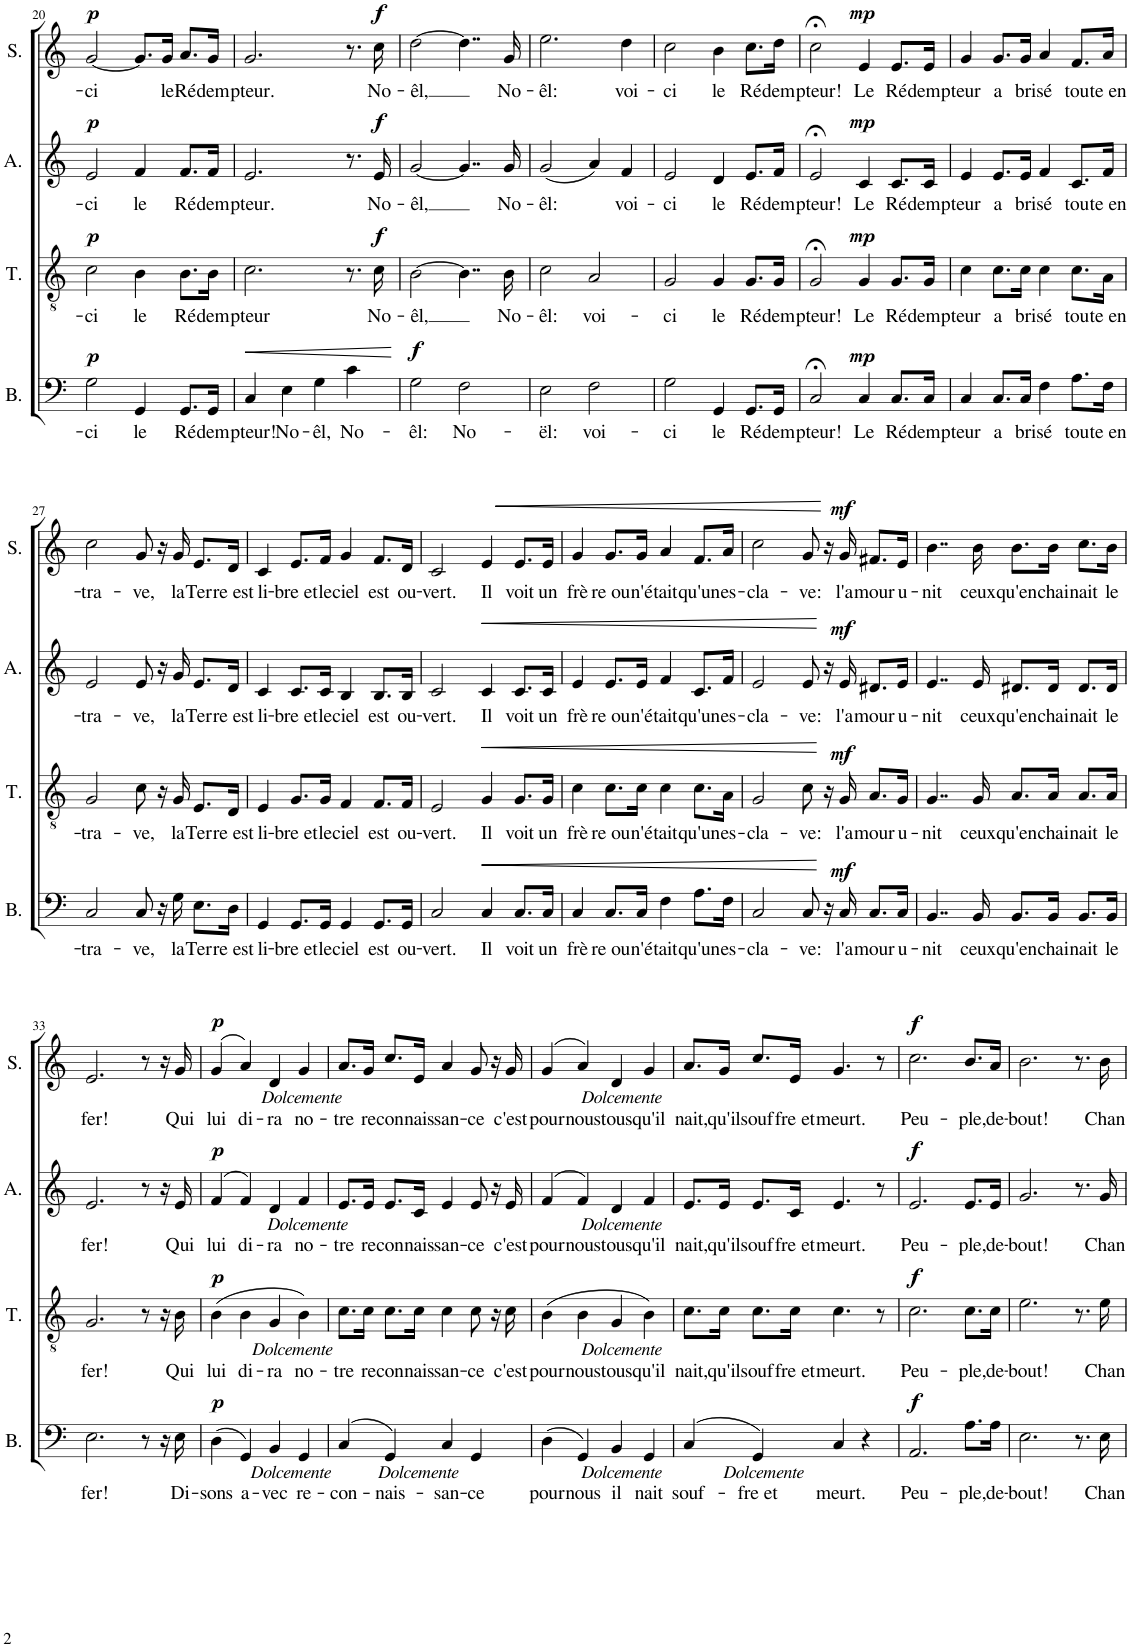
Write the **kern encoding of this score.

**kern	**text	**dynam	**kern	**text	**dynam	**kern	**text	**dynam	**kern	**text	**dynam
*part4	*part4	*part4	*part3	*part3	*part3	*part2	*part2	*part2	*part1	*part1	*part1
*staff4	*staff4	*staff4	*staff3	*staff3	*staff3	*staff2	*staff2	*staff2	*staff1	*staff1	*staff1
*I"Bass	*	*	*I"Tenor	*	*	*I"Alto	*	*	*I"Soprano	*	*
*I'B.	*	*	*I'T.	*	*	*I'A.	*	*	*I'S.	*	*
!!LO:PB:g=z
*clefF4	*	*	*clefGv2	*	*	*clefG2	*	*	*clefG2	*	*
*k[]	*	*	*k[]	*	*	*k[]	*	*	*k[]	*	*
*M4/4	*	*	*M4/4	*	*	*M4/4	*	*	*M4/4	*	*
=20	=20	=20	=20	=20	=20	=20	=20	=20	=20	=20	=20
!	!LO:LY:b	!LO:DY:a	!	!LO:LY:b	!LO:DY:a	!	!LO:LY:b	!LO:DY:a	!	!LO:LY:b	!LO:DY:a
2G\	-ci	p	2c\	-ci	p	2e/	-ci	p	[2g/	-ci	p
!	!LO:LY:b	!	!	!LO:LY:b	!	!	!LO:LY:b	!	!	!	!
4GG/	le	.	4B\	le	.	4f/	le	.	8.g/L]	.	.
!	!	!	!	!	!	!	!	!	!	!LO:LY:b	!
.	.	.	.	.	.	.	.	.	16g/Jk	le	.
!	!LO:LY:b	!	!	!LO:LY:b	!	!	!LO:LY:b	!	!	!LO:LY:b	!
8.GG/L	Ré-	.	8.B\L	Ré-	.	8.f/L	Ré-	.	8.a/L	Ré-	.
!	!LO:LY:b	!	!	!LO:LY:b	!	!	!LO:LY:b	!	!	!LO:LY:b	!
16GG/Jk	-dem-	.	16B\Jk	-dem-	.	16f/Jk	-dem-	.	16g/Jk	-dem-	.
=21	=21	=21	=21	=21	=21	=21	=21	=21	=21	=21	=21
!	!LO:LY:b	!LO:HP:b	!	!LO:LY:b	!	!	!LO:LY:b	!	!	!LO:LY:b	!
4C/	-pteur!	<	2.c\	-pteur	.	2.e/	-pteur.	.	2.g/	-pteur.	.
!	!LO:LY:b	!	!	!	!	!	!	!	!	!	!
4E\	No-	.	.	.	.	.	.	.	.	.	.
!	!LO:LY:b	!	!	!	!	!	!	!	!	!	!
4G\	-êl,	.	.	.	.	.	.	.	.	.	.
!	!LO:LY:b	!	!	!	!	!	!	!	!	!	!
4c\	No-	.	8.r	.	.	8.r	.	.	8.r	.	.
!	!	!	!	!LO:LY:b	!LO:DY:a	!	!LO:LY:b	!LO:DY:a	!	!LO:LY:b	!LO:DY:a
.	.	.	16c\	No-	f	16e/	No-	f	16cc\	No-	f
.	.	[	.	.	.	.	.	.	.	.	.
=22	=22	=22	=22	=22	=22	=22	=22	=22	=22	=22	=22
!	!LO:LY:b	!LO:DY:a	!	!LO:LY:b	!	!	!LO:LY:b	!	!	!LO:LY:b	!
2G\	-êl:	f	[2B\	-êl,	.	[2g/	-êl,	.	[2dd\	-êl,	.
!	!LO:LY:b	!	!	!	!	!	!	!	!	!	!
2F\	No-	.	4..B\]	.	.	4..g/]	.	.	4..dd\]	.	.
!	!	!	!	!LO:LY:b	!	!	!LO:LY:b	!	!	!LO:LY:b	!
.	.	.	16B\	No-	.	16g/	No-	.	16g/	No-	.
=23	=23	=23	=23	=23	=23	=23	=23	=23	=23	=23	=23
!	!LO:LY:b	!	!	!LO:LY:b	!	!	!LO:LY:b	!	!	!LO:LY:b	!
2E\	-ël:	.	2c\	-êl:	.	(2g/	-êl:	.	2.ee\	-êl:	.
!	!LO:LY:b	!	!	!LO:LY:b	!	!	!	!	!	!	!
2F\	voi-	.	2A/	voi-	.	4a/)	.	.	.	.	.
!	!	!	!	!	!	!	!LO:LY:b	!	!	!LO:LY:b	!
.	.	.	.	.	.	4f/	voi-	.	4dd\	voi-	.
=24	=24	=24	=24	=24	=24	=24	=24	=24	=24	=24	=24
!	!LO:LY:b	!	!	!LO:LY:b	!	!	!LO:LY:b	!	!	!LO:LY:b	!
2G\	-ci	.	2G/	-ci	.	2e/	-ci	.	2cc\	-ci	.
!	!LO:LY:b	!	!	!LO:LY:b	!	!	!LO:LY:b	!	!	!LO:LY:b	!
4GG/	le	.	4G/	le	.	4d/	le	.	4b\	le	.
!	!LO:LY:b	!	!	!LO:LY:b	!	!	!LO:LY:b	!	!	!LO:LY:b	!
8.GG/L	Ré-	.	8.G/L	Ré-	.	8.e/L	Ré-	.	8.cc\L	Ré-	.
!	!LO:LY:b	!	!	!LO:LY:b	!	!	!LO:LY:b	!	!	!LO:LY:b	!
16GG/Jk	-dem-	.	16G/Jk	-dem-	.	16f/Jk	-dem-	.	16dd\Jk	-dem-	.
=25	=25	=25	=25	=25	=25	=25	=25	=25	=25	=25	=25
!	!LO:LY:b	!	!	!LO:LY:b	!	!	!LO:LY:b	!	!	!LO:LY:b	!
2C;</	-pteur!	.	2G;</	-pteur!	.	2e;</	-pteur!	.	2cc;<\	pteur!	.
!	!LO:LY:b	!LO:DY:a	!	!LO:LY:b	!LO:DY:a	!	!LO:LY:b	!LO:DY:a	!	!LO:LY:b	!LO:DY:a
4C/	Le	mp	4G/	Le	mp	4c/	Le	mp	4e/	Le	mp
!	!LO:LY:b	!	!	!LO:LY:b	!	!	!LO:LY:b	!	!	!LO:LY:b	!
8.C/L	Ré-	.	8.G/L	Ré-	.	8.c/L	Ré-	.	8.e/L	Ré-	.
!	!LO:LY:b	!	!	!LO:LY:b	!	!	!LO:LY:b	!	!	!LO:LY:b	!
16C/Jk	-demp-	.	16G/Jk	-demp-	.	16c/Jk	-demp-	.	16e/Jk	-demp-	.
=26	=26	=26	=26	=26	=26	=26	=26	=26	=26	=26	=26
!	!LO:LY:b	!	!	!LO:LY:b	!	!	!LO:LY:b	!	!	!LO:LY:b	!
4C/	-teur	.	4c\	-teur	.	4e/	-teur	.	4g/	-teur	.
!	!LO:LY:b	!	!	!LO:LY:b	!	!	!LO:LY:b	!	!	!LO:LY:b	!
8.C/L	a	.	8.c\L	a	.	8.e/L	a	.	8.g/L	a	.
!	!LO:LY:b	!	!	!LO:LY:b	!	!	!LO:LY:b	!	!	!LO:LY:b	!
16C/Jk	bri-	.	16c\Jk	bri-	.	16e/Jk	bri-	.	16g/Jk	bri-	.
!	!LO:LY:b	!	!	!LO:LY:b	!	!	!LO:LY:b	!	!	!LO:LY:b	!
4F\	-sé	.	4c\	-sé	.	4f/	-sé	.	4a/	-sé	.
!	!LO:LY:b	!	!	!LO:LY:b	!	!	!LO:LY:b	!	!	!LO:LY:b	!
8.A\L	tou-	.	8.c\L	tou-	.	8.c/L	tou-	.	8.f/L	tou-	.
!	!LO:LY:b	!	!	!LO:LY:b	!	!	!LO:LY:b	!	!	!LO:LY:b	!
16F\Jk	-te en-	.	16A\Jk	-te en-	.	16f/Jk	-te en-	.	16a/Jk	-te en-	.
!!LO:LB:g=z
=27	=27	=27	=27	=27	=27	=27	=27	=27	=27	=27	=27
!	!LO:LY:b	!	!	!LO:LY:b	!	!	!LO:LY:b	!	!	!LO:LY:b	!
2C/	-tra-	.	2G/	-tra-	.	2e/	-tra-	.	2cc\	-tra-	.
!	!LO:LY:b	!	!	!LO:LY:b	!	!	!LO:LY:b	!	!	!LO:LY:b	!
8C/	-ve,	.	8c\	-ve,	.	8e/	-ve,	.	8g/	-ve,	.
16r	.	.	16r	.	.	16r	.	.	16r	.	.
!	!LO:LY:b	!	!	!LO:LY:b	!	!	!LO:LY:b	!	!	!LO:LY:b	!
16G\	la	.	16G/	la	.	16g/	la	.	16g/	la	.
!	!LO:LY:b	!	!	!LO:LY:b	!	!	!LO:LY:b	!	!	!LO:LY:b	!
8.E\L	Ter-	.	8.E/L	Ter-	.	8.e/L	Ter-	.	8.e/L	Ter-	.
!	!LO:LY:b	!	!	!LO:LY:b	!	!	!LO:LY:b	!	!	!LO:LY:b	!
16D\Jk	-re est	.	16D/Jk	-re est	.	16d/Jk	-re est	.	16d/Jk	-re est	.
=28	=28	=28	=28	=28	=28	=28	=28	=28	=28	=28	=28
!	!LO:LY:b	!	!	!LO:LY:b	!	!	!LO:LY:b	!	!	!LO:LY:b	!
4GG/	li-	.	4E/	li-	.	4c/	li-	.	4c/	li-	.
!	!LO:LY:b	!	!	!LO:LY:b	!	!	!LO:LY:b	!	!	!LO:LY:b	!
8.GG/L	-bre et	.	8.G/L	-bre et	.	8.c/L	-bre et	.	8.e/L	-bre et	.
!	!LO:LY:b	!	!	!LO:LY:b	!	!	!LO:LY:b	!	!	!LO:LY:b	!
16GG/Jk	le	.	16G/Jk	le	.	16c/Jk	le	.	16f/Jk	le	.
!	!LO:LY:b	!	!	!LO:LY:b	!	!	!LO:LY:b	!	!	!LO:LY:b	!
4GG/	ciel	.	4F/	ciel	.	4B/	ciel	.	4g/	ciel	.
!	!LO:LY:b	!	!	!LO:LY:b	!	!	!LO:LY:b	!	!	!LO:LY:b	!
8.GG/L	est	.	8.F/L	est	.	8.B/L	est	.	8.f/L	est	.
!	!LO:LY:b	!	!	!LO:LY:b	!	!	!LO:LY:b	!	!	!LO:LY:b	!
16GG/Jk	ou-	.	16F/Jk	ou-	.	16B/Jk	ou-	.	16d/Jk	ou-	.
=29	=29	=29	=29	=29	=29	=29	=29	=29	=29	=29	=29
!	!LO:LY:b	!	!	!LO:LY:b	!	!	!LO:LY:b	!	!	!LO:LY:b	!
2C/	-vert.	.	2E/	-vert.	.	2c/	-vert.	.	2c/	-vert.	.
!	!LO:LY:b	!LO:HP:b	!	!LO:LY:b	!LO:HP:b	!	!LO:LY:b	!LO:HP:b	!	!LO:LY:b	!LO:HP:b
4C/	Il	<	4G/	Il	<	4c/	Il	<	4e/	Il	<
!	!LO:LY:b	!	!	!LO:LY:b	!	!	!LO:LY:b	!	!	!LO:LY:b	!
8.C/L	voit	.	8.G/L	voit	.	8.c/L	voit	.	8.e/L	voit	.
!	!LO:LY:b	!	!	!LO:LY:b	!	!	!LO:LY:b	!	!	!LO:LY:b	!
16C/Jk	un	.	16G/Jk	un	.	16c/Jk	un	.	16e/Jk	un	.
=30	=30	=30	=30	=30	=30	=30	=30	=30	=30	=30	=30
!	!LO:LY:b	!	!	!LO:LY:b	!	!	!LO:LY:b	!	!	!LO:LY:b	!
4C/	frè-	.	4c\	frè-	.	4e/	frè-	.	4g/	frè-	.
!	!LO:LY:b	!	!	!LO:LY:b	!	!	!LO:LY:b	!	!	!LO:LY:b	!
8.C/L	-re ou	.	8.c\L	-re ou	.	8.e/L	-re ou	.	8.g/L	-re ou	.
!	!LO:LY:b	!	!	!LO:LY:b	!	!	!LO:LY:b	!	!	!LO:LY:b	!
16C/Jk	n'é-	.	16c\Jk	n'é-	.	16e/Jk	n'é-	.	16g/Jk	n'é-	.
!	!LO:LY:b	!	!	!LO:LY:b	!	!	!LO:LY:b	!	!	!LO:LY:b	!
4F\	-tait	.	4c\	-tait	.	4f/	-tait	.	4a/	-tait	.
!	!LO:LY:b	!	!	!LO:LY:b	!	!	!LO:LY:b	!	!	!LO:LY:b	!
8.A\L	qu'un	.	8.c\L	qu'un	.	8.c/L	qu'un	.	8.f/L	qu'un	.
!	!LO:LY:b	!	!	!LO:LY:b	!	!	!LO:LY:b	!	!	!LO:LY:b	!
16F\Jk	es-	.	16A\Jk	es-	.	16f/Jk	es-	.	16a/Jk	es-	.
=31	=31	=31	=31	=31	=31	=31	=31	=31	=31	=31	=31
!	!LO:LY:b	!	!	!LO:LY:b	!	!	!LO:LY:b	!	!	!LO:LY:b	!
2C/	-cla-	.	2G/	-cla-	.	2e/	-cla-	.	2cc\	-cla-	.
!	!LO:LY:b	!	!	!LO:LY:b	!	!	!LO:LY:b	!	!	!LO:LY:b	!
8C/	-ve:	.	8c\	-ve:	.	8e/	-ve:	.	8g/	-ve:	.
16r	.	[	16r	.	[	16r	.	[	16r	.	[
!	!LO:LY:b	!LO:DY:a	!	!LO:LY:b	!LO:DY:a	!	!LO:LY:b	!LO:DY:a	!	!LO:LY:b	!LO:DY:a
16C/	l'a-	mf	16G/	l'a-	mf	16e/	l'a-	mf	16g/	l'a-	mf
!	!LO:LY:b	!	!	!LO:LY:b	!	!	!LO:LY:b	!	!	!LO:LY:b	!
8.C/L	-mour	.	8.A/L	-mour	.	8.d#X/L	-mour	.	8.f#X/L	-mour	.
!	!LO:LY:b	!	!	!LO:LY:b	!	!	!LO:LY:b	!	!	!LO:LY:b	!
16C/Jk	u-	.	16G/Jk	u-	.	16e/Jk	u-	.	16e/Jk	u-	.
=32	=32	=32	=32	=32	=32	=32	=32	=32	=32	=32	=32
!	!LO:LY:b	!	!	!LO:LY:b	!	!	!LO:LY:b	!	!	!LO:LY:b	!
4..BB/	-nit	.	4..G/	-nit	.	4..e/	-nit	.	4..b\	-nit	.
!	!LO:LY:b	!	!	!LO:LY:b	!	!	!LO:LY:b	!	!	!LO:LY:b	!
16BB/	ceux	.	16G/	ceux	.	16e/	ceux	.	16b\	ceux	.
!	!LO:LY:b	!	!	!LO:LY:b	!	!	!LO:LY:b	!	!	!LO:LY:b	!
8.BB/L	qu'en-	.	8.A/L	qu'en-	.	8.d#X/L	qu'en-	.	8.b\L	qu'en-	.
!	!LO:LY:b	!	!	!LO:LY:b	!	!	!LO:LY:b	!	!	!LO:LY:b	!
16BB/Jk	-chai-	.	16A/Jk	-chai-	.	16d#/Jk	-chai-	.	16b\Jk	-chai-	.
!	!LO:LY:b	!	!	!LO:LY:b	!	!	!LO:LY:b	!	!	!LO:LY:b	!
8.BB/L	-nait	.	8.A/L	-nait	.	8.d#/L	-nait	.	8.cc\L	-nait	.
!	!LO:LY:b	!	!	!LO:LY:b	!	!	!LO:LY:b	!	!	!LO:LY:b	!
16BB/Jk	le	.	16A/Jk	le	.	16d#/Jk	le	.	16b\Jk	le	.
!!LO:LB:g=z
=33	=33	=33	=33	=33	=33	=33	=33	=33	=33	=33	=33
!	!LO:LY:b	!	!	!LO:LY:b	!	!	!LO:LY:b	!	!	!LO:LY:b	!
2.E\	fer!	.	2.G/	fer!	.	2.e/	fer!	.	2.e/	fer!	.
8r	.	.	8r	.	.	8r	.	.	8r	.	.
16r	.	.	16r	.	.	16r	.	.	16r	.	.
!	!LO:LY:b	!	!	!LO:LY:b	!	!	!LO:LY:b	!	!	!LO:LY:b	!
16E\	Di-	.	16B\	Qui	.	16e/	Qui	.	16g/	Qui	.
=34	=34	=34	=34	=34	=34	=34	=34	=34	=34	=34	=34
!	!	!	!	!	!	!	!	!	!LO:TX:b:i:t=Dolcemente	!	!
!	!	!	!	!	!	!LO:TX:b:i:t=Dolcemente	!	!	!	!	!
!	!	!	!LO:TX:b:i:t=Dolcemente	!	!	!	!	!	!	!	!
!LO:TX:b:i:t=Dolcemente	!	!	!	!	!	!	!	!	!	!	!
!	!LO:LY:b	!LO:DY:a	!	!LO:LY:b	!LO:DY:a	!	!LO:LY:b	!LO:DY:a	!	!LO:LY:b	!LO:DY:a
(>4D\	-sons	p	(>4B\	lui	p	(>4f/	lui	p	(>4g/	lui	p
!	!LO:LY:b	!	!	!LO:LY:b	!	!	!LO:LY:b	!	!	!LO:LY:b	!
4GG/)	a-	.	4B\	di-	.	4f/)	di-	.	4a/)	di-	.
!	!LO:LY:b	!	!	!LO:LY:b	!	!	!LO:LY:b	!	!	!LO:LY:b	!
4BB/	-vec	.	4G/	-ra	.	4d/	-ra	.	4d/	-ra	.
!	!LO:LY:b	!	!	!LO:LY:b	!	!	!LO:LY:b	!	!	!LO:LY:b	!
4GG/	re-	.	4B\)	no-	.	4f/	no-	.	4g/	no-	.
=35	=35	=35	=35	=35	=35	=35	=35	=35	=35	=35	=35
!LO:TX:b:i:t=Dolcemente	!	!	!	!	!	!	!	!	!	!	!
!	!LO:LY:b	!	!	!LO:LY:b	!	!	!LO:LY:b	!	!	!LO:LY:b	!
(>4C/	-con-	.	8.c\L	-tre	.	8.e/L	-tre	.	8.a/L	-tre	.
!	!	!	!	!LO:LY:b	!	!	!LO:LY:b	!	!	!LO:LY:b	!
.	.	.	16c\Jk	re-	.	16e/Jk	re-	.	16g/Jk	re-	.
!	!LO:LY:b	!	!	!LO:LY:b	!	!	!LO:LY:b	!	!	!LO:LY:b	!
4GG/)	-nais-	.	8.c\L	-con-	.	8.e/L	-con-	.	8.cc/L	-con-	.
!	!	!	!	!LO:LY:b	!	!	!LO:LY:b	!	!	!LO:LY:b	!
.	.	.	16c\Jk	-nais-	.	16c/Jk	-nais-	.	16e/Jk	-nais-	.
!	!LO:LY:b	!	!	!LO:LY:b	!	!	!LO:LY:b	!	!	!LO:LY:b	!
4C/	-san-	.	4c\	-san-	.	4e/	-san-	.	4a/	-san-	.
!	!LO:LY:b	!	!	!LO:LY:b	!	!	!LO:LY:b	!	!	!LO:LY:b	!
4GG/	-ce	.	8c\	-ce	.	8e/	-ce	.	8g/	-ce	.
.	.	.	16r	.	.	16r	.	.	16r	.	.
!	!	!	!	!LO:LY:b	!	!	!LO:LY:b	!	!	!LO:LY:b	!
.	.	.	16c\	c'est	.	16e/	c'est	.	16g/	c'est	.
=36	=36	=36	=36	=36	=36	=36	=36	=36	=36	=36	=36
!	!	!	!	!	!	!	!	!	!LO:TX:b:i:t=Dolcemente	!	!
!	!	!	!	!	!	!LO:TX:b:i:t=Dolcemente	!	!	!	!	!
!	!	!	!LO:TX:b:i:t=Dolcemente	!	!	!	!	!	!	!	!
!LO:TX:b:i:t=Dolcemente	!	!	!	!	!	!	!	!	!	!	!
!	!LO:LY:b	!	!	!LO:LY:b	!	!	!LO:LY:b	!	!	!LO:LY:b	!
(>4D\	pour	.	(>4B\	pour	.	(>4f/	pour	.	(>4g/	pour	.
!	!LO:LY:b	!	!	!LO:LY:b	!	!	!LO:LY:b	!	!	!LO:LY:b	!
4GG/)	nous	.	4B\	nous	.	4f/)	nous	.	4a/)	nous	.
!	!LO:LY:b	!	!	!LO:LY:b	!	!	!LO:LY:b	!	!	!LO:LY:b	!
4BB/	il	.	4G/	tous	.	4d/	tous	.	4d/	tous	.
!	!LO:LY:b	!	!	!LO:LY:b	!	!	!LO:LY:b	!	!	!LO:LY:b	!
4GG/	nait	.	4B\)	qu'il	.	4f/	qu'il	.	4g/	qu'il	.
=37	=37	=37	=37	=37	=37	=37	=37	=37	=37	=37	=37
!LO:TX:b:i:t=Dolcemente	!	!	!	!	!	!	!	!	!	!	!
!	!LO:LY:b	!	!	!LO:LY:b	!	!	!LO:LY:b	!	!	!LO:LY:b	!
(>4C/	souf-	.	8.c\L	nait,	.	8.e/L	nait,	.	8.a/L	nait,	.
!	!	!	!	!LO:LY:b	!	!	!LO:LY:b	!	!	!LO:LY:b	!
.	.	.	16c\Jk	qu'il	.	16e/Jk	qu'il	.	16g/Jk	qu'il	.
!	!LO:LY:b	!	!	!LO:LY:b	!	!	!LO:LY:b	!	!	!LO:LY:b	!
4GG/)	-fre et	.	8.c\L	souf-	.	8.e/L	souf-	.	8.cc/L	souf-	.
!	!	!	!	!LO:LY:b	!	!	!LO:LY:b	!	!	!LO:LY:b	!
.	.	.	16c\Jk	-fre et	.	16c/Jk	-fre et	.	16e/Jk	-fre et	.
!	!LO:LY:b	!	!	!LO:LY:b	!	!	!LO:LY:b	!	!	!LO:LY:b	!
4C/	meurt.	.	4.c\	meurt.	.	4.e/	meurt.	.	4.g/	meurt.	.
4r	.	.	.	.	.	.	.	.	.	.	.
.	.	.	8r	.	.	8r	.	.	8r	.	.
=38	=38	=38	=38	=38	=38	=38	=38	=38	=38	=38	=38
!	!LO:LY:b	!LO:DY:a	!	!LO:LY:b	!LO:DY:a	!	!LO:LY:b	!LO:DY:a	!	!LO:LY:b	!LO:DY:a
2.AA/	Peu-	f	2.c\	Peu-	f	2.e/	Peu-	f	2.cc\	Peu-	f
!	!LO:LY:b	!	!	!LO:LY:b	!	!	!LO:LY:b	!	!	!LO:LY:b	!
8.A\L	-ple,	.	8.c\L	-ple,	.	8.e/L	-ple,	.	8.b/L	-ple,	.
!	!LO:LY:b	!	!	!LO:LY:b	!	!	!LO:LY:b	!	!	!LO:LY:b	!
16A\Jk	de-	.	16c\Jk	de-	.	16e/Jk	de-	.	16a/Jk	de-	.
=39	=39	=39	=39	=39	=39	=39	=39	=39	=39	=39	=39
!	!LO:LY:b	!	!	!LO:LY:b	!	!	!LO:LY:b	!	!	!LO:LY:b	!
2.E\	-bout!	.	2.e\	-bout!	.	2.g/	-bout!	.	2.b\	-bout!	.
8.r	.	.	8.r	.	.	8.r	.	.	8.r	.	.
!	!LO:LY:b	!	!	!LO:LY:b	!	!	!LO:LY:b	!	!	!LO:LY:b	!
16E\	Chan-	.	16e\	Chan-	.	16g/	Chan-	.	16b\	Chan-	.
=	=	=	=	=	=	=	=	=	=	=	=
*-	*-	*-	*-	*-	*-	*-	*-	*-	*-	*-	*-
